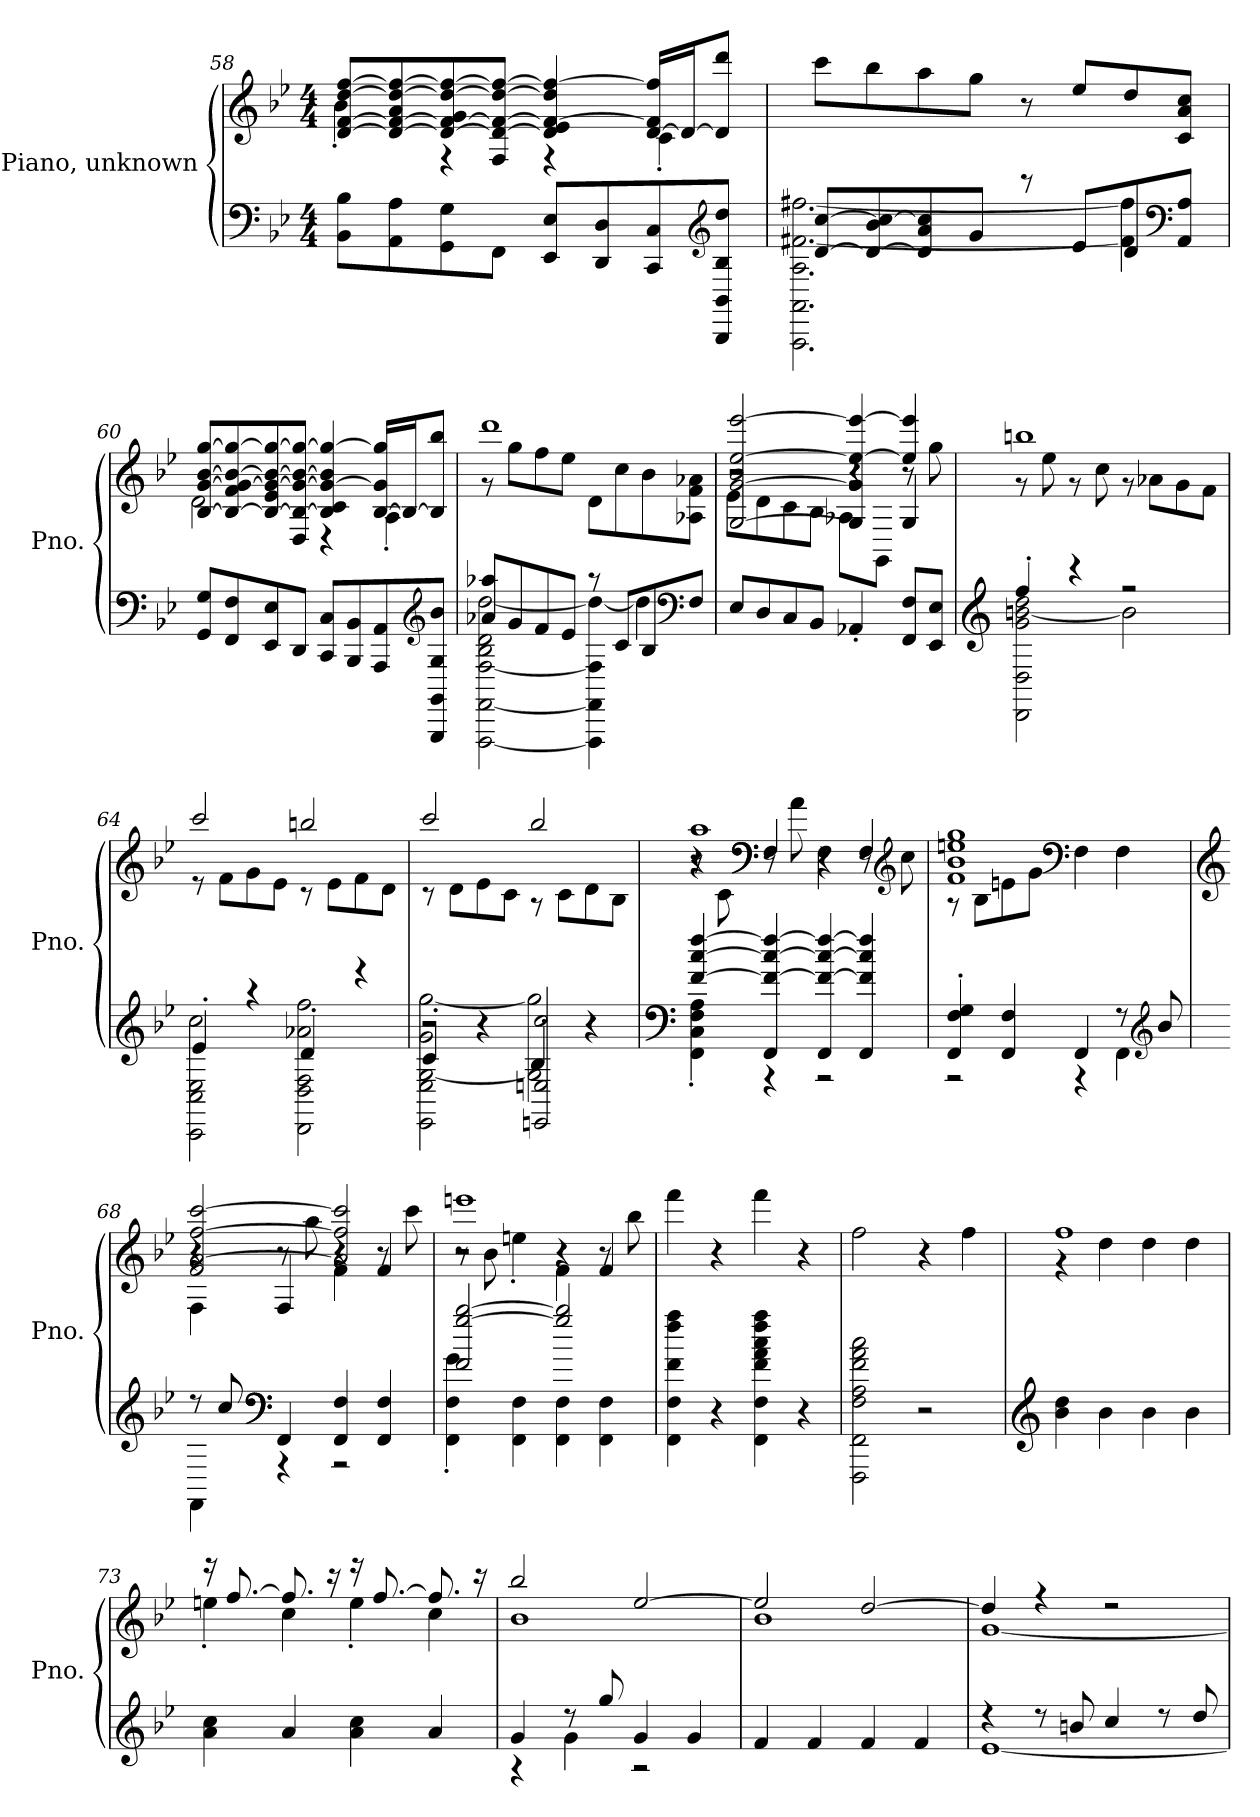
**kern	**kern
*part1	*part1
*staff2	*staff1
*I"Piano, unknown	*
*I'Pno.	*
!!LO:LB:g=z
*clefF4	*clefG2
*k[b-e-]	*k[b-e-]
*M4/4	*M4/4
=58	=58
*	*^
8BB-\ 8B-\L	[8d/ [8f/ [8dd/ [8ff/L	4b-'\
8AA\ 8A\	8d/_ 8f/_ 8a/ 8dd/_ 8ff/_	.
8GG\ 8G\	8d/_ 8f/_ 8g/ 8dd/_ 8ff/_	4r
8FF\J	8F/ 8d/_ 8f/_ 8dd/_ 8ff/_J	.
8EE-/ 8E-/L	4d/] 4e-/ 4f/_ 4dd/] 4ff/_	4r
8DD/ 8D/	.	.
8CC/ 8C/	[16d/ 16f/] 16ff/]LL	4c'\
.	16d/J_	.
*clefG2	*	*
8BBB-/ 8BB-/ 8B-/ 8dd/J	8d/] 8ddd/J	.
*	*v	*v
=59	=59
*^	*
[8d/ [8cc/L	2.AAA\ 2.AA\ 2.A\ [2.f#X\ [2.ff#X\	8ccc\L
8d/_ 8b-/ 8cc/_	.	8bb-\
8d/] 8a/ 8cc/]	.	8aa\
8g/J	.	8gg\J
8r	.	8r
8e-/L	.	8ee-/L
8d/	4f#\] 4ff#\]	8dd/
*clefF4	*	*
8AA/ 8A/J	.	8c/ 8a/ 8cc/J
*v	*v	*
=60	=60
*	*^
8GG/ 8G/L	[8B-/ [8g/ [8b-/ [8gg/L	2d\
8FF/ 8F/	8B-/_ 8f/ 8g/_ 8b-/_ 8gg/_	.
8EE-/ 8E-/	8B-/_ 8e-/ 8g/_ 8b-/_ 8gg/_	.
8DD/J	8D/ 8B-/_ 8g/_ 8b-/_ 8gg/_J	.
8CC/ 8C/L	4B-/] 4c/ 4g/_ 4b-/] 4gg/_	4r
8BBB-/ 8BB-/	.	.
8AAA/ 8AA/	[16B-/ 16g/] 16gg/]LL	4A'\
.	16B-/J_	.
*clefG2	*	*
8GGG/ 8GG/ 8G/ 8b-/J	8B-/] 8bb-/J	.
!!LO:LB:g=z	!!
=61	=61	=61
*^	*	*
8a-X/ 8aa-X/L	[2FFF\ [2FF\ [2F\ 2B-\ 2d\ [2dd\	1ddd	8r
8g/	.	.	8gg\L
8f/	.	.	8ff\
8e-/J	.	.	8ee-\J
8r	4FFF\] 4FF\] 4F\] 4dd\_	.	8d\L
8c/L	.	.	8cc\
8B-/	4dd\]	.	8b-\
*clefF4	*	*	*
8F/J	.	.	8A-X\ 8f\ 8a-X\J
*v	*v	*	*
=62	=62	=62
*	*	*^
8E-/L	[2G/ [2g/ 2b-/ [2ee-/ [2eee-/	8e-\L	2r
8D/	.	8d\	.
8C/	.	8c\	.
8BB-/J	.	8B-\J	.
4AA-X'/	4G/] 4g/] 4ee-/_ 4eee-/_	8A-X\L	4r
.	.	8GG\J	.
8FF/ 8F/L	4ee-/] 4eee-/]	8r	4G/
8EE-/ 8E-/J	.	8gg\	.
*	*v	*v	*v
=63	=63
*clefG2	*
*^	*^
4ff'/	2DD\ 2D\ 2g\ [2bn\ 2dd\	1bbn	8r
.	.	.	8ee-\
4r	.	.	8r
.	.	.	8cc\
2r	2b\]	.	8r
.	.	.	8a-X\L
.	.	.	8g\
.	.	.	8f\J
=64	=64	=64	=64
4e-'/	2CC\ 2C\ 2E-\ 2cc\	2ccc/	8r
.	.	.	8f\L
4r	.	.	8g\
.	.	.	8e-\J
4d'/	2DD\ 2D\ 2F\ 2a-X\ 2ff\	2bbn/	8r
.	.	.	8e-\L
4r	.	.	8f\
.	.	.	8d\J
!!LO:LB:g=z	!!
=65	=65	=65	=65
*	*^	*	*
4c'/	2EE-\ 2E-\ [2G\ 2g\ [2gg\	2r	2ccc/	8r
.	.	.	.	8d\L
4r	.	.	.	8e-\
.	.	.	.	8c\J
4B-'/	2G\] 2gg\]	2EEn/ 2En/ 2cc/	2bb-/	8r
.	.	.	.	8c\L
4r	.	.	.	8d\
.	.	.	.	8B-\J
*v	*v	*v	*	*
*	*v	*v
=66	=66
*clefF4	*
*^	*^
*	*	*	*^
[4f/ [4cc/ [4ff/	4FF\' 4C\' 4F\' 4A\'	1aa	8r	4r
.	.	.	8c\	.
*	*	*clefF4	*	*
4FF/ 4f/_ 4cc/_ 4ff/_	4r	.	8r	4F/
.	.	.	8a\	.
4FF/ 4f/_ 4cc/_ 4ff/_	2r	.	4F\	4r
4FF/ 4f/] 4cc/] 4ff/]	.	.	8r	4F/
*	*	*clefG2	*	*
.	.	.	8cc\	.
*	*	*	*v	*v
=67	=67	=67	=67
4FF/' 4F/' 4G/'	2r	1f 1b- 1een 1gg	8r
.	.	.	8B-\L
4FF/ 4F/	.	.	8en\
.	.	.	8g\J
*	*	*clefF4	*
4FF/	4r	.	4F\
8r	4FF\	.	4F\
*clefG2	*	*	*
8b-/	.	.	.
*	*	*v	*v
!!LO:LB:g=z
=68	=68	=68
*	*	*clefG2
*	*	*^
*	*	*	*^
8r	4FF\	2f/ [2a/ [2ff/ [2ccc/	4F\	4r
8cc/	.	.	.	.
*clefF4	*	*	*	*
4FF/	4r	.	8r	4F/
.	.	.	8aa\	.
4FF/ 4F/	2r	2a/] 2ff/] 2ccc/]	4f\	4r
4FF/ 4F/	.	.	8r	4f/
.	.	.	8ccc\	.
=69	=69	=69	=69	=69
2f/ [2gg/ [2bb-/	4FF\' 4F\' 4g\'	1eeen	8r	2r
.	.	.	8b-\	.
.	4FF\ 4F\	.	4een'\	.
2gg/] 2bb-/]	4FF\ 4F\	.	4f\	4r
.	4FF\ 4F\	.	8r	4f/
.	.	.	8bb-\	.
*v	*v	*	*	*
*	*v	*v	*v
=70	=70
4FF\ 4F\ 4f\ 4ff\ 4aa\	4fff\
4r	4r
4FF\ 4F\ 4f\ 4a\ 4cc\ 4ff\ 4aa\	4fff\
4r	4r
=71	=71
2FFF\ 2FF\ 2F\ 2A\ 2f\ 2a\ 2cc\	2ff\
2r	4r
.	4ff\
=72	=72
*clefG2	*
*	*^
4b-\ 4dd\	1ff	4r
4b-\	.	4dd\
4b-\	.	4dd\
4b-\	.	4dd\
!!LO:LB:g=z	!!
=73	=73	=73
4a\ 4cc\	16r	4een'\
.	[8.ff/	.
4a/	8.ff/]	4cc\
.	16r	.
4a\ 4cc\	16r	4ee'\
.	[8.ff/	.
4a/	8.ff/]	4cc\
.	16r	.
=74	=74	=74
*^	*	*
4g/	4r	2bb-/	1b-
8r	4g\	.	.
8gg/	.	.	.
4g/	2r	[2ee-/	.
4g/	.	.	.
*v	*v	*	*
=75	=75	=75
4f/	2ee-/]	1b-
4f/	.	.
4f/	[2dd/	.
4f/	.	.
=76	=76	=76
*^	*	*
4r	[1e-	4dd/]	[1g
8r	.	4r	.
8bn/	.	.	.
4cc/	.	2r	.
8r	.	.	.
8dd/	.	.	.
*v	*v	*	*
*	*v	*v
=	=
*-	*-
